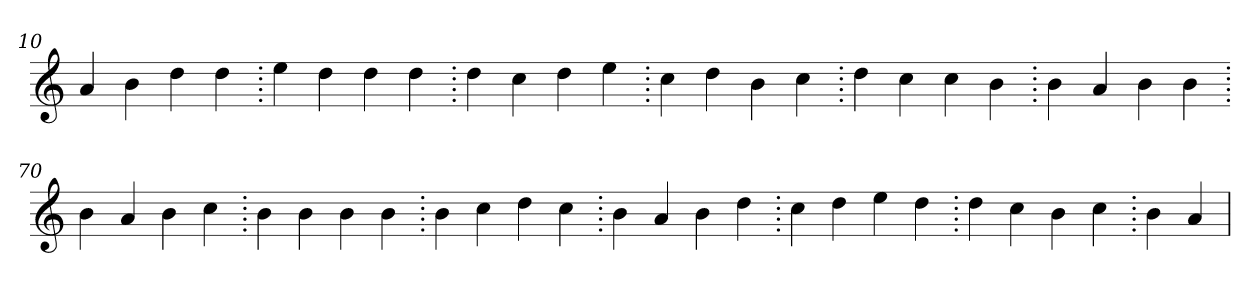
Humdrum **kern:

**kern
*part1
*staff1
*clefG2
=10.
4a
4b
4dd
4dd
=20.
4ee
4dd
4dd
4dd
=30.
4dd
4cc
4dd
4ee
=40.
4cc
4dd
4b
4cc
=50.
4dd
4cc
4cc
4b
=60.
4b
4a
4b
4b
=70.
4b
4a
4b
4cc
=80.
4b
4b
4b
4b
=90.
4b
4cc
4dd
4cc
=100.
4b
4a
4b
4dd
=110.
4cc
4dd
4ee
4dd
=120.
4dd
4cc
4b
4cc
=130.
4b
4a
=
*-
